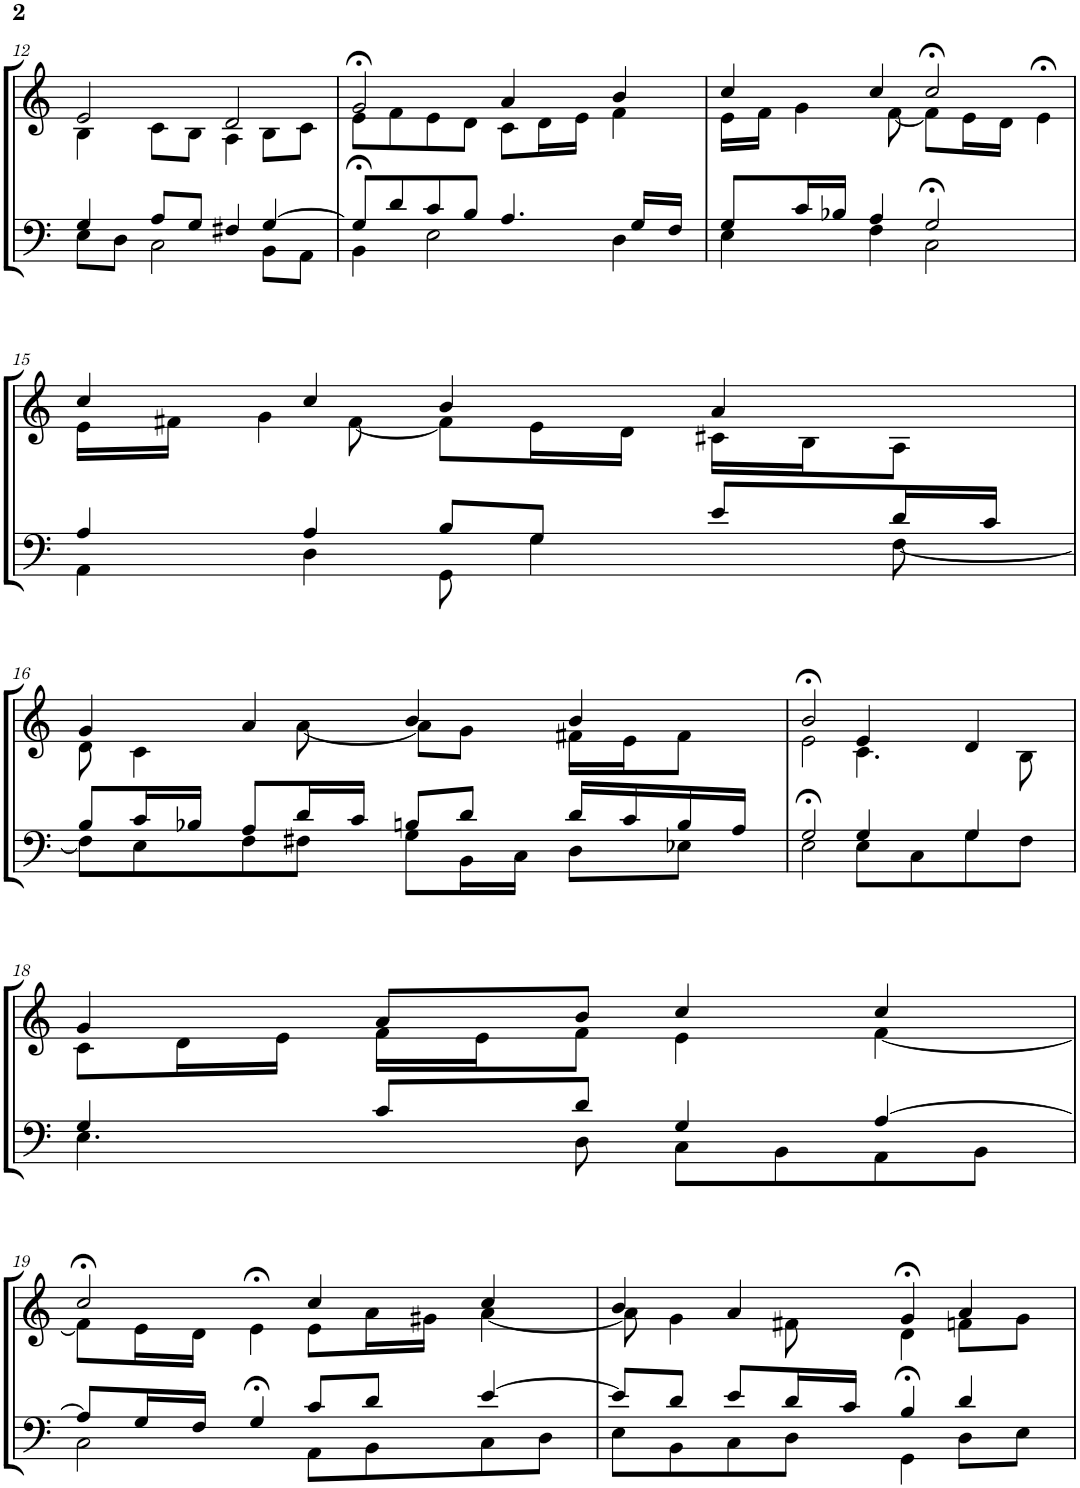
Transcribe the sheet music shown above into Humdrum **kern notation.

**kern	**kern
*part2	*part1
*staff2	*staff1
*I"Tenor/Baß	*I"Sopran/Alt
!!LO:PB:g=z
*clefF4	*clefG2
*k[]	*k[]
*M4/4	*M4/4
=12	=12
*^	*^
4G/	8E\L	2e/	4B\
.	8D\J	.	.
8A/L	2C\	.	8c\L
8G/J	.	.	8B\J
4F#X/	.	2d/	4A\
[4G/	8BB\L	.	8B\L
.	8AA\J	.	8c\J
=13	=13	=13	=13
8G/L]	4BB>\	2g>/	8e\L
8d/	.	.	8f\
8c/	2E\	.	8e\
8B/J	.	.	8d\J
4.A/	.	4a/	8c\L
.	.	.	16d\L
.	.	.	16e\JJ
.	4D\	4b/	4f\
16G/LL	.	.	.
16F/JJ	.	.	.
=14	=14	=14	=14
8G/L	4E\	4cc/	16e\LL
.	.	.	16f\JJ
16c/L	.	.	4g\
16B-X/JJ	.	.	.
4A/	4F\	4cc/	.
.	.	.	[8f\
2G/	2C>\	2cc>/	8f\L]
.	.	.	16e\L
.	.	.	16d\JJ
.	.	.	4e>\
!!LO:LB:g=z	!!
=15	=15	=15	=15
4A/	4AA\	4cc/	16e\LL
.	.	.	16f#X\JJ
.	.	.	4g\
4A/	4D\	4cc/	.
.	.	.	[8f#\
8B/L	8GG\	4b/	8f#\L]
8G/J	4G\	.	16e\L
.	.	.	16d\JJ
8e/L	.	4a/	16c#X\LL
.	.	.	16B\J
16d/L	[8F\	.	8A\J
16c/JJ	.	.	.
!!LO:LB:g=z	!!
=16	=16	=16	=16
8B/L	8F\L]	4g/	8d\
16c/L	8E\	.	4c\
16B-X/JJ	.	.	.
8A/L	8F\	4a/	.
16d/L	8F#X\J	.	[8a\
16c/JJ	.	.	.
8Bn/L	8G\L	4b/	8a\L]
8d/J	16BB\L	.	8g\J
.	16C\JJ	.	.
16d/LL	8D\L	4b/	16f#X\LL
16c/	.	.	16e\J
16B/	8E-X\J	.	8f#\J
16A/JJ	.	.	.
=17	=17	=17	=17
2G/	2E>\	2b>/	2e\
4G/	8E\L	4e/	4.c\
.	8C\	.	.
4G/	8G\	4d/	.
.	8F\J	.	8B\
!!LO:LB:g=z	!!
=18	=18	=18	=18
4G/	4.E\	4g/	8c\L
.	.	.	16d\L
.	.	.	16e\JJ
8c/L	.	8a/L	16f\LL
.	.	.	16e\J
8d/J	8D\	8b/J	8f\J
4G/	8C\L	4cc/	4e\
.	8BB\	.	.
[4A/	8AA\	4cc/	[4f\
.	8BB\J	.	.
!!LO:LB:g=z	!!
=19	=19	=19	=19
8A/L]	2C\	2cc>/	8f\L]
16G/L	.	.	16e\L
16F/JJ	.	.	16d\JJ
4G>/	.	.	4e>\
8c/L	8AA\L	4cc/	8e\L
8d/J	8BB\	.	16a\L
.	.	.	16g#X\JJ
[4e/	8C\	4cc/	[4a\
.	8D\J	.	.
=20	=20	=20	=20
8e/L]	8E\L	4b/	8a\]
8d/J	8BB\	.	4g\
8e/L	8C\	4a/	.
16d/L	8D\J	.	8f#X\
16c/JJ	.	.	.
4B/	4GG>\	4g>/	4d\
4d/	8D\L	4a/	8fn\L
.	8E\J	.	8g\J
*v	*v	*	*
*	*v	*v
=	=
*-	*-
